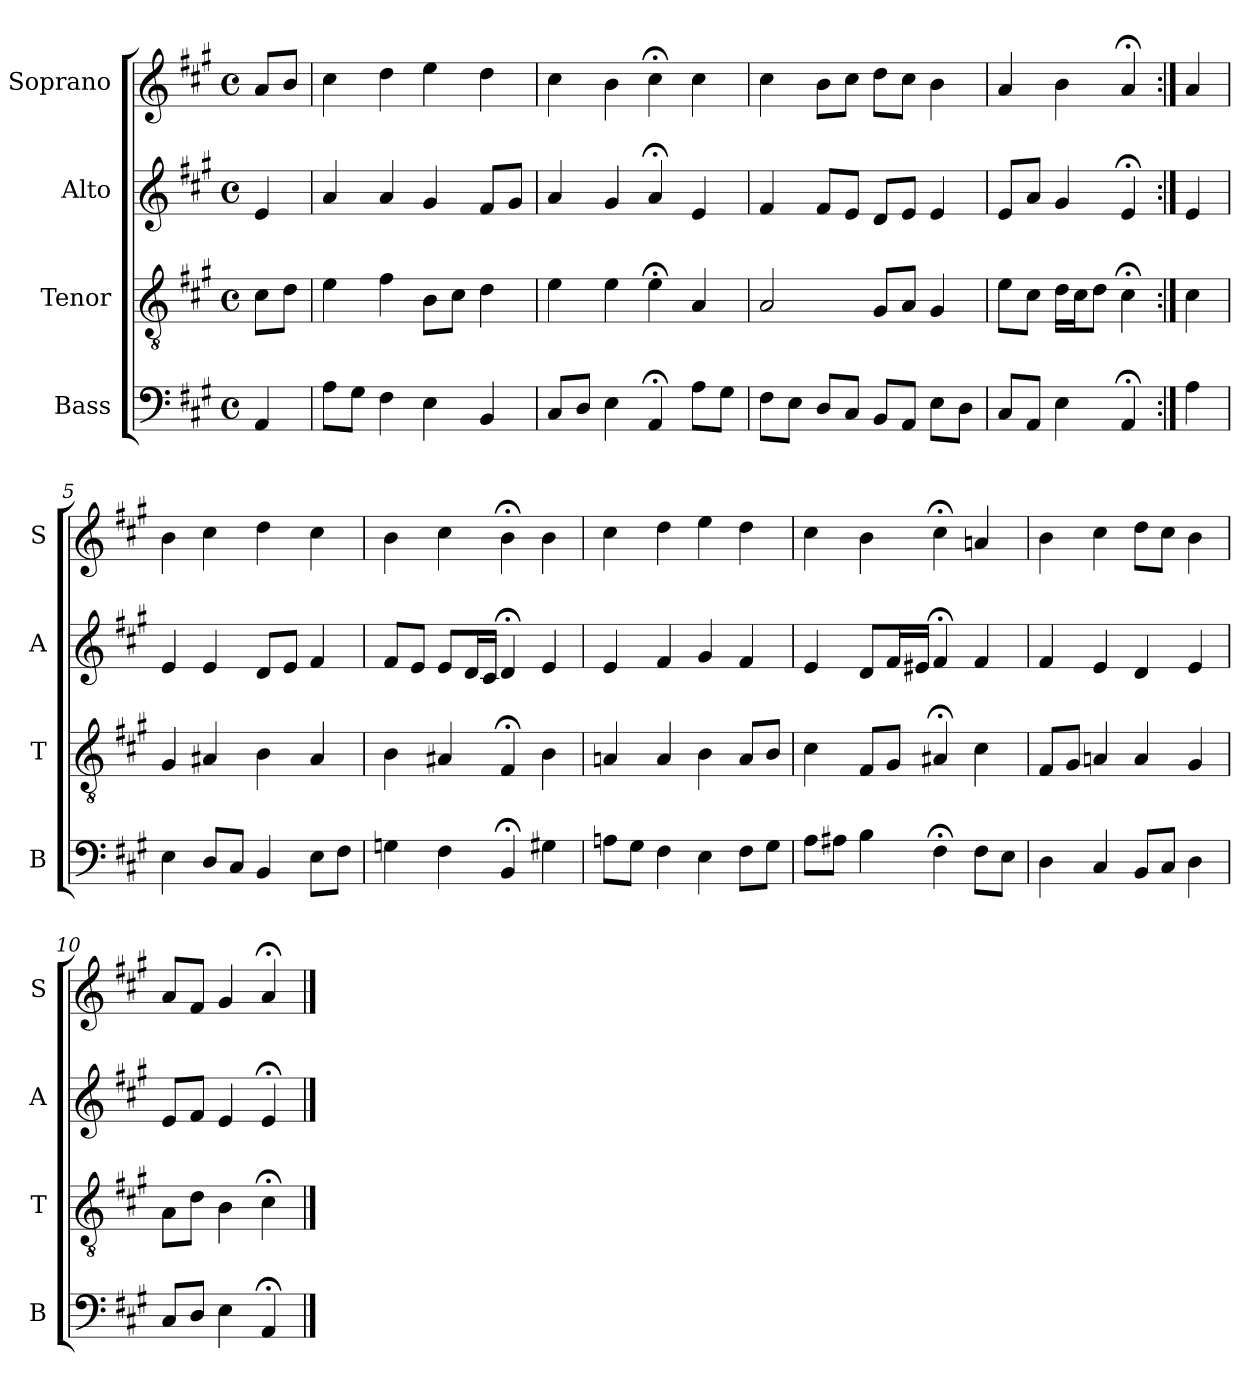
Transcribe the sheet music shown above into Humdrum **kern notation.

**kern	**kern	**kern	**kern
*part4	*part3	*part2	*part1
*staff4	*staff3	*staff2	*staff1
*I"Bass	*I"Tenor	*I"Alto	*I"Soprano
*I'B	*I'T	*I'A	*I'S
*clefF4	*clefGv2	*clefG2	*clefG2
*k[f#c#g#]	*k[f#c#g#]	*k[f#c#g#]	*k[f#c#g#]
*A:	*A:	*A:	*A:
*M4/4	*M4/4	*M4/4	*M4/4
*met(c)	*met(c)	*met(c)	*met(c)
*MM100	*MM100	*MM100	*MM100
=	=	=	=
4AA	8c#L	4e	8aL
.	8dJ	.	8bJ
=1	=1	=1	=1
8AL	4e	4a	4cc#
8G#J	.	.	.
4F#	4f#	4a	4dd
4E	8BL	4g#	4ee
.	8c#J	.	.
4BB	4d	8f#L	4dd
.	.	8g#J	.
=2	=2	=2	=2
8C#L	4e	4a	4cc#
8DJ	.	.	.
4E	4e	4g#	4b
4AA;<	4e;<	4a;<	4cc#;<
8AL	4A	4e	4cc#
8G#J	.	.	.
=3	=3	=3	=3
8F#L	2A	4f#	4cc#
8EJ	.	.	.
8DL	.	8f#L	8bL
8C#J	.	8eJ	8cc#J
8BBL	8G#L	8dL	8ddL
8AAJ	8AJ	8eJ	8cc#J
8EL	4G#	4e	4b
8DJ	.	.	.
=4	=4	=4	=4
8C#L	8eL	8eL	4a
8AAJ	8c#J	8aJ	.
4Ei	16diLL	4g#i	4bi
.	16c#J	.	.
.	8dJ	.	.
4AA;<	4c#;<	4e;<	4a;<
=:|!	=:|!	=:|!	=:|!
4A	4c#	4e	4a
=5	=5	=5	=5
4E	4G#	4e	4b
8DL	4A#X	4e	4cc#
8C#J	.	.	.
4BB	4B	8dL	4dd
.	.	8eJ	.
8EL	4A#	4f#	4cc#
8F#J	.	.	.
=6	=6	=6	=6
4Gn	4B	8f#L	4b
.	.	8eJ	.
4F#i	4A#Xi	8eiL	4cc#i
.	.	16dL	.
.	.	16c#JJ	.
4BB;<	4F#;<	4d;<	4b;<
4G#X	4B	4e	4b
=7	=7	=7	=7
8AnL	4An	4e	4cc#
8G#J	.	.	.
4F#	4A	4f#	4dd
4E	4B	4g#	4ee
8F#L	8AL	4f#	4dd
8G#J	8BJ	.	.
=8	=8	=8	=8
8AL	4c#	4e	4cc#
8A#XJ	.	.	.
4B	8F#L	8dL	4b
.	8G#J	16f#L	.
.	.	16e#XJJ	.
4F#;<	4A#X;<	4f#;<	4cc#;<
8F#L	4c#	4f#	4an
8EJ	.	.	.
=9	=9	=9	=9
4D	8F#L	4f#	4b
.	8G#J	.	.
4C#	4An	4e	4cc#
8BBL	4A	4d	8ddL
8C#J	.	.	8cc#J
4D	4G#	4e	4b
=10	=10	=10	=10
8C#L	8AL	8eL	8aL
8DJ	8dJ	8f#J	8f#J
4E	4B	4e	4g#
4AA;<	4c#;<	4e;<	4a;<
==	==	==	==
*-	*-	*-	*-
